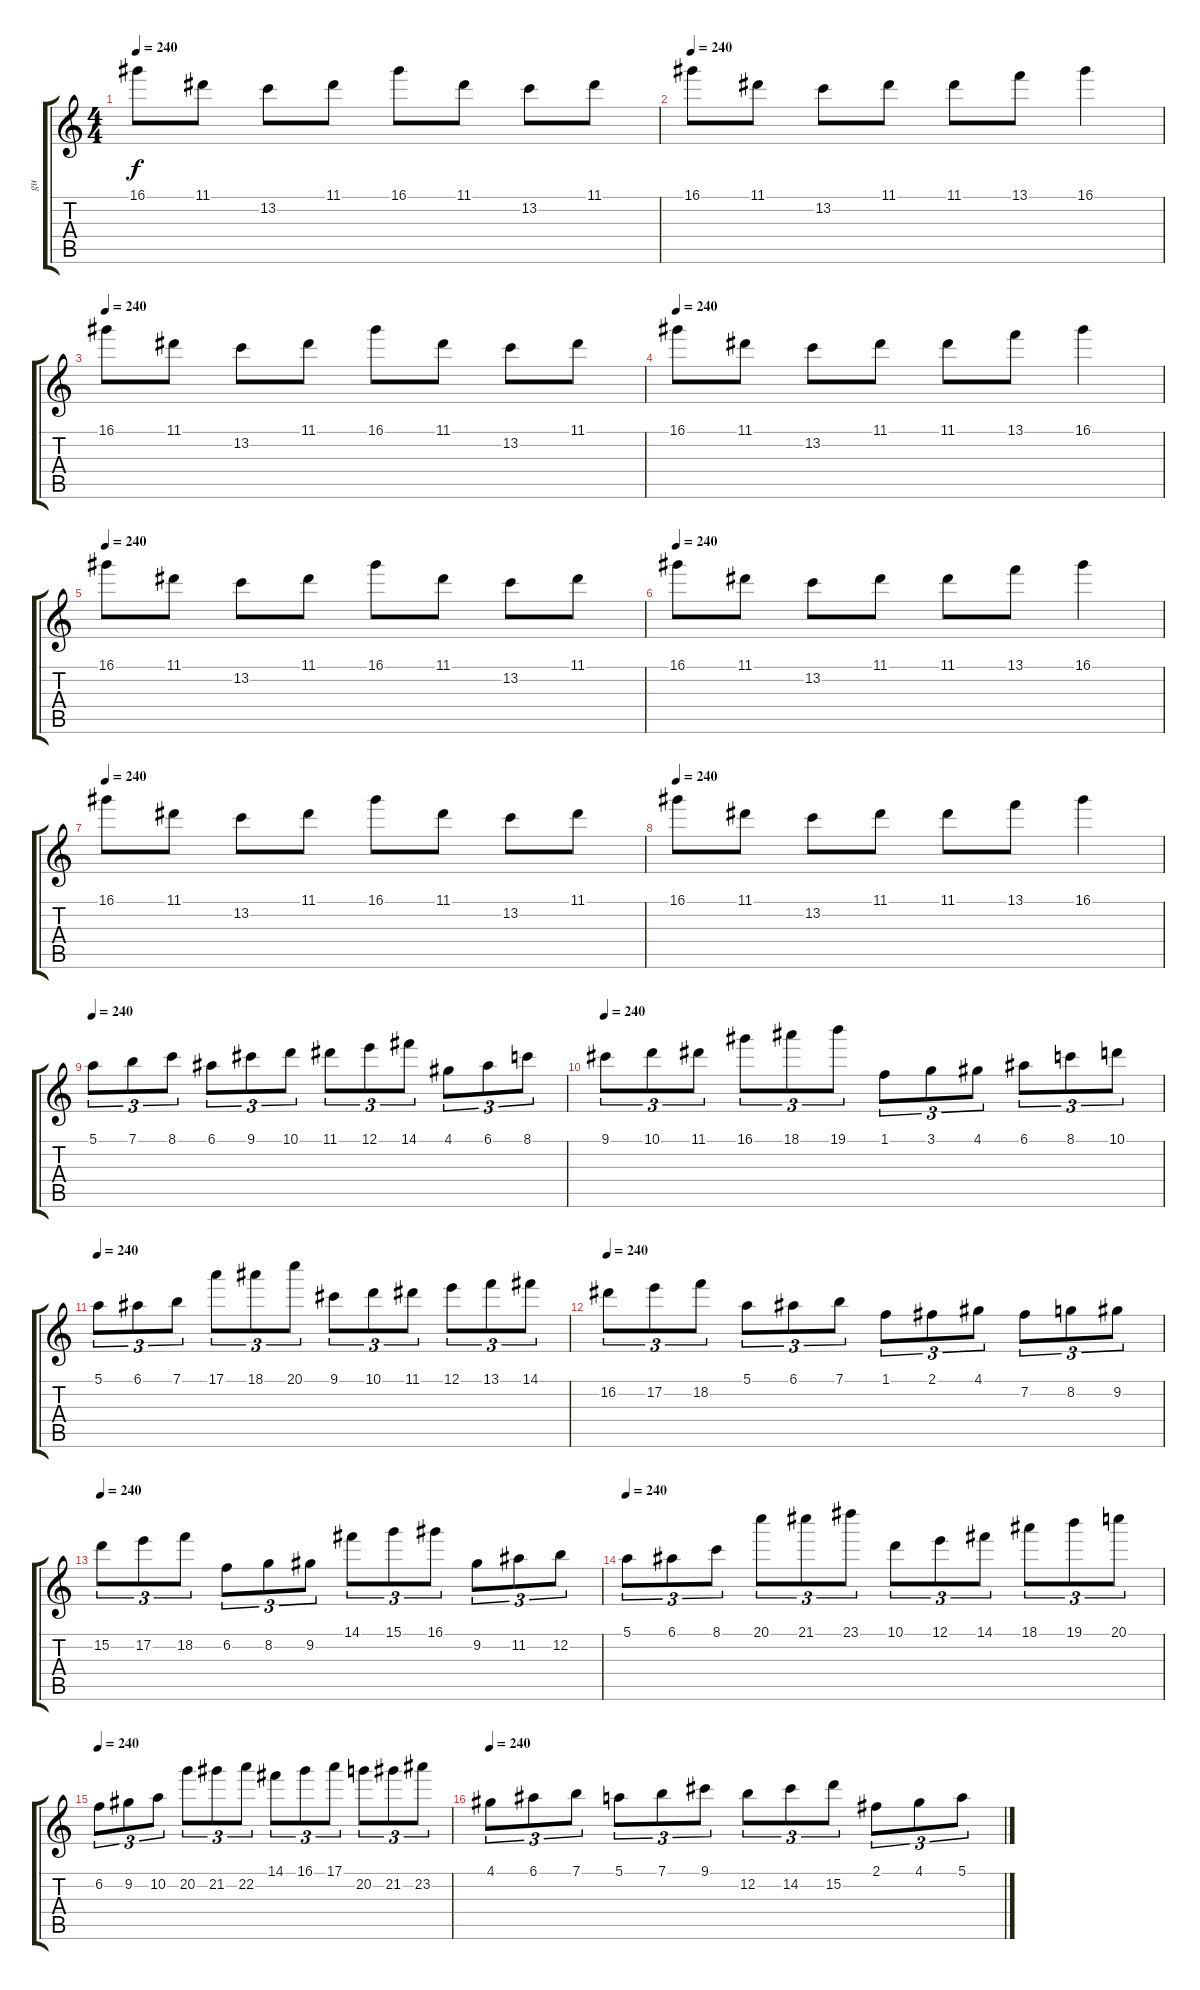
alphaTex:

\track ("gu" "gu") {instrument distortionguitar}
\staff {score tabs}
\tuning (E4 B3 G3 D3 A2 E2) {hide}
\ts (4 4)
\tempo 240
\clef g2
\ks c
16.1.8{dy f} 11.1.8 13.2.8 11.1.8 16.1.8 11.1.8 13.2.8 11.1.8 |
\tempo 240
16.1.8 11.1.8 13.2.8 11.1.8 11.1.8 13.1.8 16.1.4 |
\tempo 240
16.1.8 11.1.8 13.2.8 11.1.8 16.1.8 11.1.8 13.2.8 11.1.8 |
\tempo 240
16.1.8 11.1.8 13.2.8 11.1.8 11.1.8 13.1.8 16.1.4 |
\tempo 240
16.1.8 11.1.8 13.2.8 11.1.8 16.1.8 11.1.8 13.2.8 11.1.8 |
\tempo 240
16.1.8 11.1.8 13.2.8 11.1.8 11.1.8 13.1.8 16.1.4 |
\tempo 240
16.1.8 11.1.8 13.2.8 11.1.8 16.1.8 11.1.8 13.2.8 11.1.8 |
\tempo 240
16.1.8 11.1.8 13.2.8 11.1.8 11.1.8 13.1.8 16.1.4 |
\tempo 240
5.1.8{tu (3 2)} 7.1.8{tu (3 2)} 8.1.8{tu (3 2)} 6.1.8{tu (3 2)} 9.1.8{tu (3 2)} 10.1.8{tu (3 2)} 11.1.8{tu (3 2)} 12.1.8{tu (3 2)} 14.1.8{tu (3 2)} 4.1.8{tu (3 2)} 6.1.8{tu (3 2)} 8.1.8{tu (3 2)} |
\tempo 240
9.1.8{tu (3 2)} 10.1.8{tu (3 2)} 11.1.8{tu (3 2)} 16.1.8{tu (3 2)} 18.1.8{tu (3 2)} 19.1.8{tu (3 2)} 1.1.8{tu (3 2)} 3.1.8{tu (3 2)} 4.1.8{tu (3 2)} 6.1.8{tu (3 2)} 8.1.8{tu (3 2)} 10.1.8{tu (3 2)} |
\tempo 240
5.1.8{tu (3 2)} 6.1.8{tu (3 2)} 7.1.8{tu (3 2)} 17.1.8{tu (3 2)} 18.1.8{tu (3 2)} 20.1.8{tu (3 2)} 9.1.8{tu (3 2)} 10.1.8{tu (3 2)} 11.1.8{tu (3 2)} 12.1.8{tu (3 2)} 13.1.8{tu (3 2)} 14.1.8{tu (3 2)} |
\tempo 240
16.2.8{tu (3 2)} 17.2.8{tu (3 2)} 18.2.8{tu (3 2)} 5.1.8{tu (3 2)} 6.1.8{tu (3 2)} 7.1.8{tu (3 2)} 1.1.8{tu (3 2)} 2.1.8{tu (3 2)} 4.1.8{tu (3 2)} 7.2.8{tu (3 2)} 8.2.8{tu (3 2)} 9.2.8{tu (3 2)} |
\tempo 240
15.2.8{tu (3 2)} 17.2.8{tu (3 2)} 18.2.8{tu (3 2)} 6.2.8{tu (3 2)} 8.2.8{tu (3 2)} 9.2.8{tu (3 2)} 14.1.8{tu (3 2)} 15.1.8{tu (3 2)} 16.1.8{tu (3 2)} 9.2.8{tu (3 2)} 11.2.8{tu (3 2)} 12.2.8{tu (3 2)} |
\tempo 240
5.1.8{tu (3 2)} 6.1.8{tu (3 2)} 8.1.8{tu (3 2)} 20.1.8{tu (3 2)} 21.1.8{tu (3 2)} 23.1.8{tu (3 2)} 10.1.8{tu (3 2)} 12.1.8{tu (3 2)} 14.1.8{tu (3 2)} 18.1.8{tu (3 2)} 19.1.8{tu (3 2)} 20.1.8{tu (3 2)} |
\tempo 240
6.2.8{tu (3 2)} 9.2.8{tu (3 2)} 10.2.8{tu (3 2)} 20.2.8{tu (3 2)} 21.2.8{tu (3 2)} 22.2.8{tu (3 2)} 14.1.8{tu (3 2)} 16.1.8{tu (3 2)} 17.1.8{tu (3 2)} 20.2.8{tu (3 2)} 21.2.8{tu (3 2)} 23.2.8{tu (3 2)} |
\tempo 240
4.1.8{tu (3 2)} 6.1.8{tu (3 2)} 7.1.8{tu (3 2)} 5.1.8{tu (3 2)} 7.1.8{tu (3 2)} 9.1.8{tu (3 2)} 12.2.8{tu (3 2)} 14.2.8{tu (3 2)} 15.2.8{tu (3 2)} 2.1.8{tu (3 2)} 4.1.8{tu (3 2)} 5.1.8{tu (3 2)}
